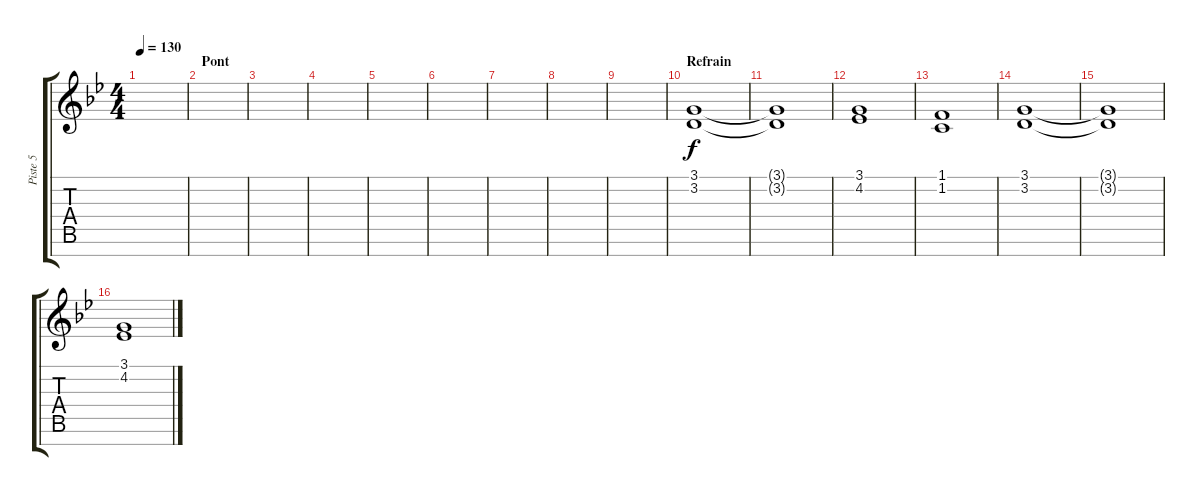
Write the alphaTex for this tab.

\track ("Piste 5" "Piste 5") {instrument lead1square}
\staff {score tabs}
\tuning (E4 B3 G3 D3 A2 E2 B1) {hide}
\ts (4 4)
\tempo 130
\clef g2
\ks gminor
|
\section ("" "Pont")
|
|
|
|
|
|
|
|
\section ("" "Refrain")
(3.1 3.2).1 |
(3.1{t} 3.2{t}).1 |
(3.1 4.2).1 |
(1.1 1.2).1 |
(3.1 3.2).1 |
(3.1{t} 3.2{t}).1 |
(3.1 4.2).1
